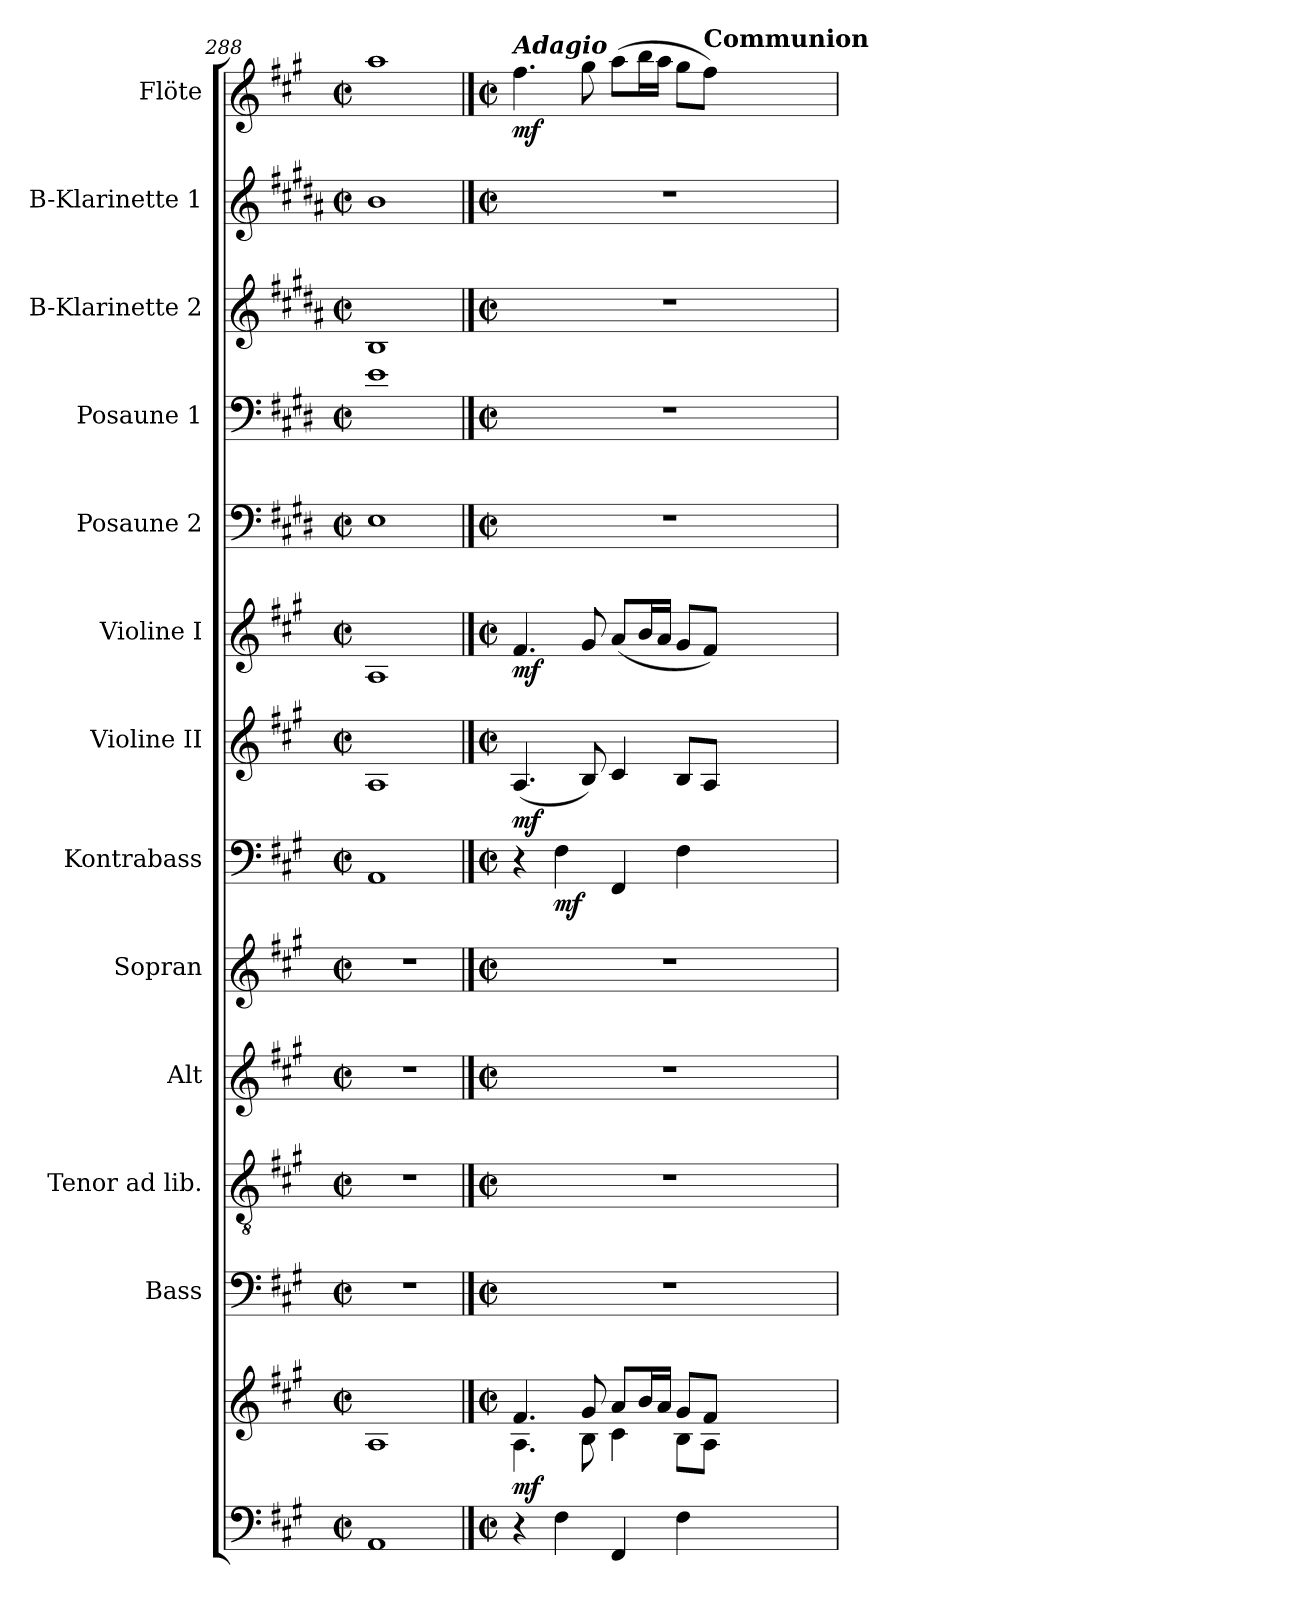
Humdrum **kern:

**kern	**kern	**dynam	**kern	**kern	**kern	**kern	**kern	**dynam	**kern	**dynam	**kern	**dynam	**kern	**kern	**kern	**kern	**kern	**dynam
*part13	*part13	*part13	*part12	*part11	*part10	*part9	*part8	*part8	*part7	*part7	*part6	*part6	*part5	*part4	*part3	*part2	*part1	*part1
*staff14	*staff13	*staff13/14	*staff12	*staff11	*staff10	*staff9	*staff8	*staff8	*staff7	*staff7	*staff6	*staff6	*staff5	*staff4	*staff3	*staff2	*staff1	*staff1
*	*	*	*I"Bass	*I"Tenor ad lib.	*I"Alt	*I"Sopran	*I"Kontrabass	*	*I"Violine II	*	*I"Violine I	*	*I"Posaune 2	*I"Posaune 1	*I"B-Klarinette 2	*I"B-Klarinette 1	*I"Flöte	*
*	*	*	*I'B.	*I'T.	*I'A.	*I'S.	*I'Kb.	*	*I'Vl. II	*	*I'Vl. I	*	*I'Pos 2	*I'Pos. 1	*I'B Kl. 2	*I'B Kl. 1	*I'Fl.	*
*clefF4	*clefG2	*	*clefF4	*clefGv2	*clefG2	*clefG2	*clefF4	*	*clefG2	*	*clefG2	*	*clefF4	*clefF4	*clefG2	*clefG2	*clefG2	*
*	*	*	*	*	*	*	*ITrd7c12	*	*	*	*	*	*ITrd4c7	*ITrd4c7	*ITrd1c2	*ITrd1c2	*	*
*k[f#c#g#]	*k[f#c#g#]	*	*k[f#c#g#]	*k[f#c#g#]	*k[f#c#g#]	*k[f#c#g#]	*k[f#c#g#]	*	*k[f#c#g#]	*	*k[f#c#g#]	*	*k[f#c#g#]	*k[f#c#g#]	*k[f#c#g#]	*k[f#c#g#]	*k[f#c#g#]	*
*A:	*A:	*	*A:	*A:	*A:	*A:	*A:	*	*A:	*	*A:	*	*A:	*A:	*A:	*A:	*A:	*
*M2/2	*M2/2	*	*M2/2	*M2/2	*M2/2	*M2/2	*M2/2	*	*M2/2	*	*M2/2	*	*M2/2	*M2/2	*M2/2	*M2/2	*M2/2	*
*met(c|)	*met(c|)	*	*met(c|)	*met(c|)	*met(c|)	*met(c|)	*met(c|)	*	*met(c|)	*	*met(c|)	*	*met(c|)	*met(c|)	*met(c|)	*met(c|)	*met(c|)	*
=288	=288	=288	=288	=288	=288	=288	=288	=288	=288	=288	=288	=288	=288	=288	=288	=288	=288	=288
1AA	1A	.	1r	1r	1r	1r	1AAA	.	1A	.	1A	.	1AA	1A	1A	1a	1aa	.
!!LO:PB:g=z
==289	==289	==289	==289	==289	==289	==289	==289	==289	==289	==289	==289	==289	==289	==289	==289	==289	==289	==289
*M2/2	*M2/2	*	*M2/2	*M2/2	*M2/2	*M2/2	*M2/2	*	*M2/2	*	*M2/2	*	*M2/2	*M2/2	*M2/2	*M2/2	*M2/2	*
*met(c|)	*met(c|)	*	*met(c|)	*met(c|)	*met(c|)	*met(c|)	*met(c|)	*	*met(c|)	*	*met(c|)	*	*met(c|)	*met(c|)	*met(c|)	*met(c|)	*met(c|)	*
*	*^	*	*	*	*	*	*	*	*	*	*	*	*	*	*	*	*	*
!	!	!	!	!	!	!	!	!	!	!	!	!	!	!	!	!	!	!LO:TX:a:Bi:t=Adagio	!
!	!	!	!LO:DY:b	!	!	!	!	!	!	!	!LO:DY:b	!	!LO:DY:b	!	!	!	!	!	!LO:DY:b
4r	4.f#/	4.A\	mf	1r	1r	1r	1r	4r	.	(<4.A/	mf	4.f#/	mf	1r	1r	1r	1r	4.ff#\	mf
!	!	!	!	!	!	!	!	!	!LO:DY:b	!	!	!	!	!	!	!	!	!	!
4F#\	.	.	.	.	.	.	.	4FF#\	mf	.	.	.	.	.	.	.	.	.	.
.	8g#/	8B\	.	.	.	.	.	.	.	8B/)	.	8g#/	.	.	.	.	.	8gg#\	.
4FF#/	8a/L	4c#\	.	.	.	.	.	4FFF#/	.	4c#/	.	(<8a/L	.	.	.	.	.	(>8aa\L	.
.	16b/L	.	.	.	.	.	.	.	.	.	.	16b/L	.	.	.	.	.	16bb\L	.
.	16a/JJ	.	.	.	.	.	.	.	.	.	.	16a/JJ	.	.	.	.	.	16aa\JJ	.
4F#\	8g#/L	8B\L	.	.	.	.	.	4FF#\	.	8B/L	.	8g#/L	.	.	.	.	.	8gg#\L	.
!	!	!	!	!	!	!	!	!	!	!	!	!	!	!	!	!	!	!LO:TX:a:B:t=Communion	!
.	8f#/J	8A\J	.	.	.	.	.	.	.	8A/J	.	8f#/J)	.	.	.	.	.	8ff#\J)	.
*	*v	*v	*	*	*	*	*	*	*	*	*	*	*	*	*	*	*	*	*
=	=	=	=	=	=	=	=	=	=	=	=	=	=	=	=	=	=	=
*-	*-	*-	*-	*-	*-	*-	*-	*-	*-	*-	*-	*-	*-	*-	*-	*-	*-	*-
